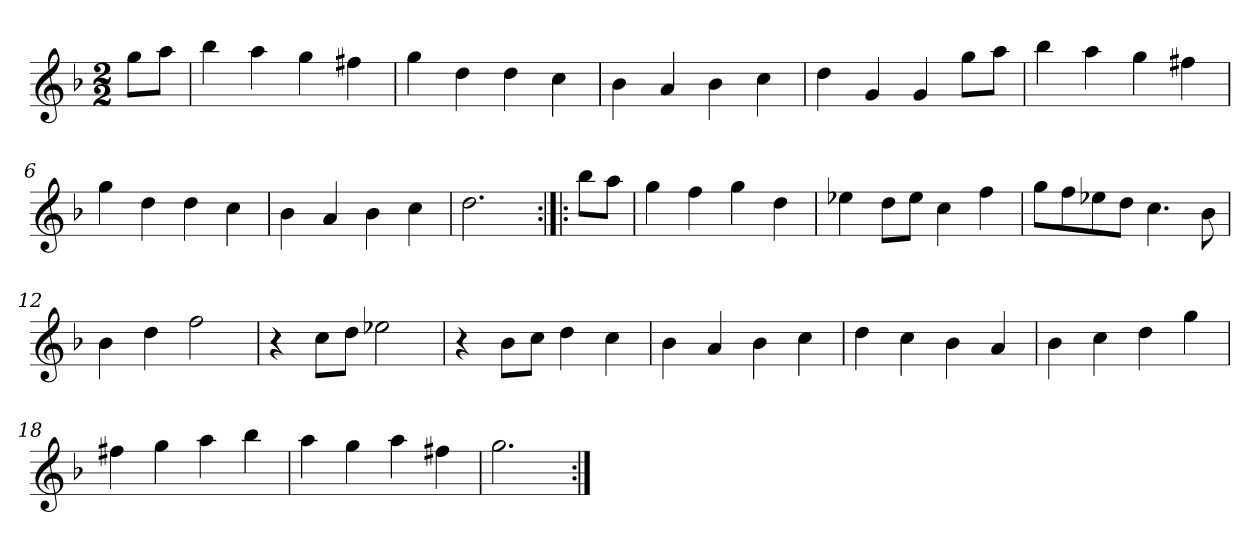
**kern
*part1
*staff1
*clefG2
*k[b-]
*G:dor
*M2/2
*MM120
=
8gg\L
8aa\J
=1
4bb-
4aa
4gg
4ff#X
=2
4gg
4dd
4dd
4cc
=3
4b-
4a
4b-
4cc
=4
4dd
4g
4g
8gg\L
8aa\J
=5
4bb-
4aa
4gg
4ff#X
=6
4gg
4dd
4dd
4cc
=7
4b-
4a
4b-
4cc
=8
2.dd
=:|!|:
8bb-\L
8aa\J
=9
4gg
4ff
4gg
4dd
=10
4ee-X
8dd\L
8ee-\J
4cc
4ff
=11
8gg\L
8ff\
8ee-X\
8dd\J
4.cc
8b-
=12
4b-
4dd
2ff
=13
4r
8cc\L
8dd\J
2ee-X
=14
4r
8b-\L
8cc\J
4dd
4cc
=15
4b-
4a
4b-
4cc
=16
4dd
4cc
4b-
4a
=17
4b-
4cc
4dd
4gg
=18
4ff#X
4gg
4aa
4bb-
=19
4aa
4gg
4aa
4ff#X
=20
2.gg
=:|!
*-
